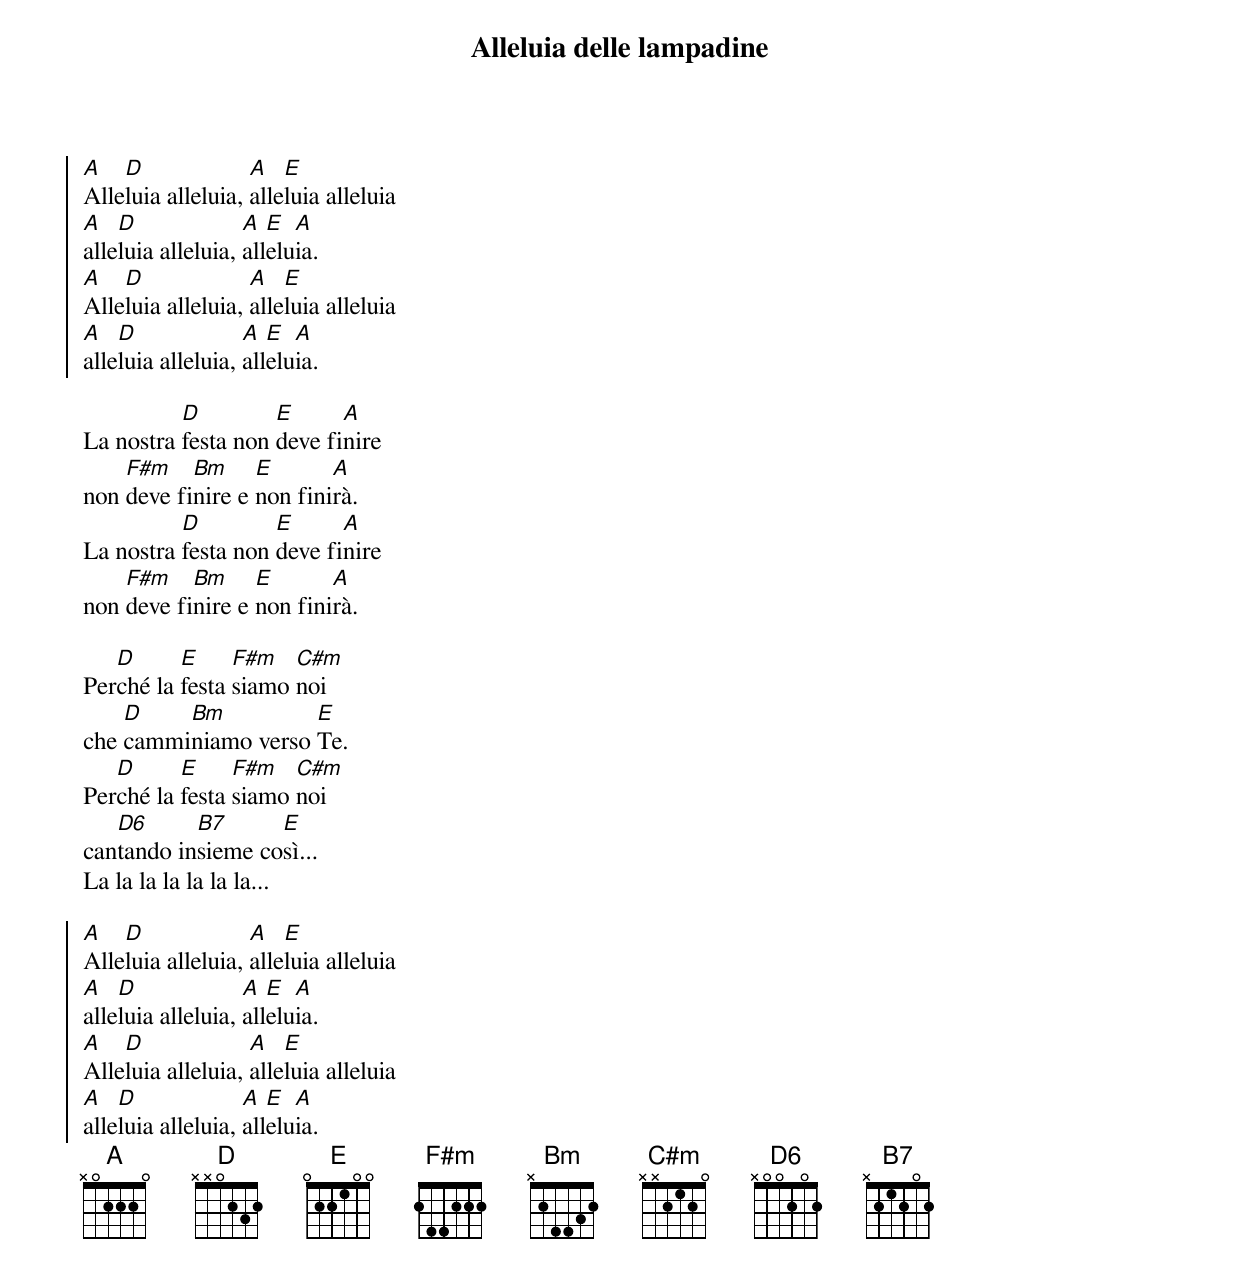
{title:Alleluia delle lampadine}

{soc}
[A]Alle[D]luia alleluia, [A]alle[E]luia alleluia
[A]alle[D]luia alleluia, [A]all[E]elu[A]ia.
[A]Alle[D]luia alleluia, [A]alle[E]luia alleluia
[A]alle[D]luia alleluia, [A]all[E]elu[A]ia.
{eoc}

La nostra [D]festa non [E]deve fi[A]nire
non [F#m]deve fi[Bm]nire e [E]non fini[A]rà.
La nostra [D]festa non [E]deve fi[A]nire
non [F#m]deve fi[Bm]nire e [E]non fini[A]rà.

Per[D]ché la [E]festa [F#m]siamo [C#m]noi
che [D]cammi[Bm]niamo verso [E]Te.
Per[D]ché la [E]festa [F#m]siamo [C#m]noi
can[D6]tando in[B7]sieme co[E]sì...
La la la la la la la...

{soc}
[A]Alle[D]luia alleluia, [A]alle[E]luia alleluia
[A]alle[D]luia alleluia, [A]all[E]elu[A]ia.
[A]Alle[D]luia alleluia, [A]alle[E]luia alleluia
[A]alle[D]luia alleluia, [A]all[E]elu[A]ia.
{eoc}
